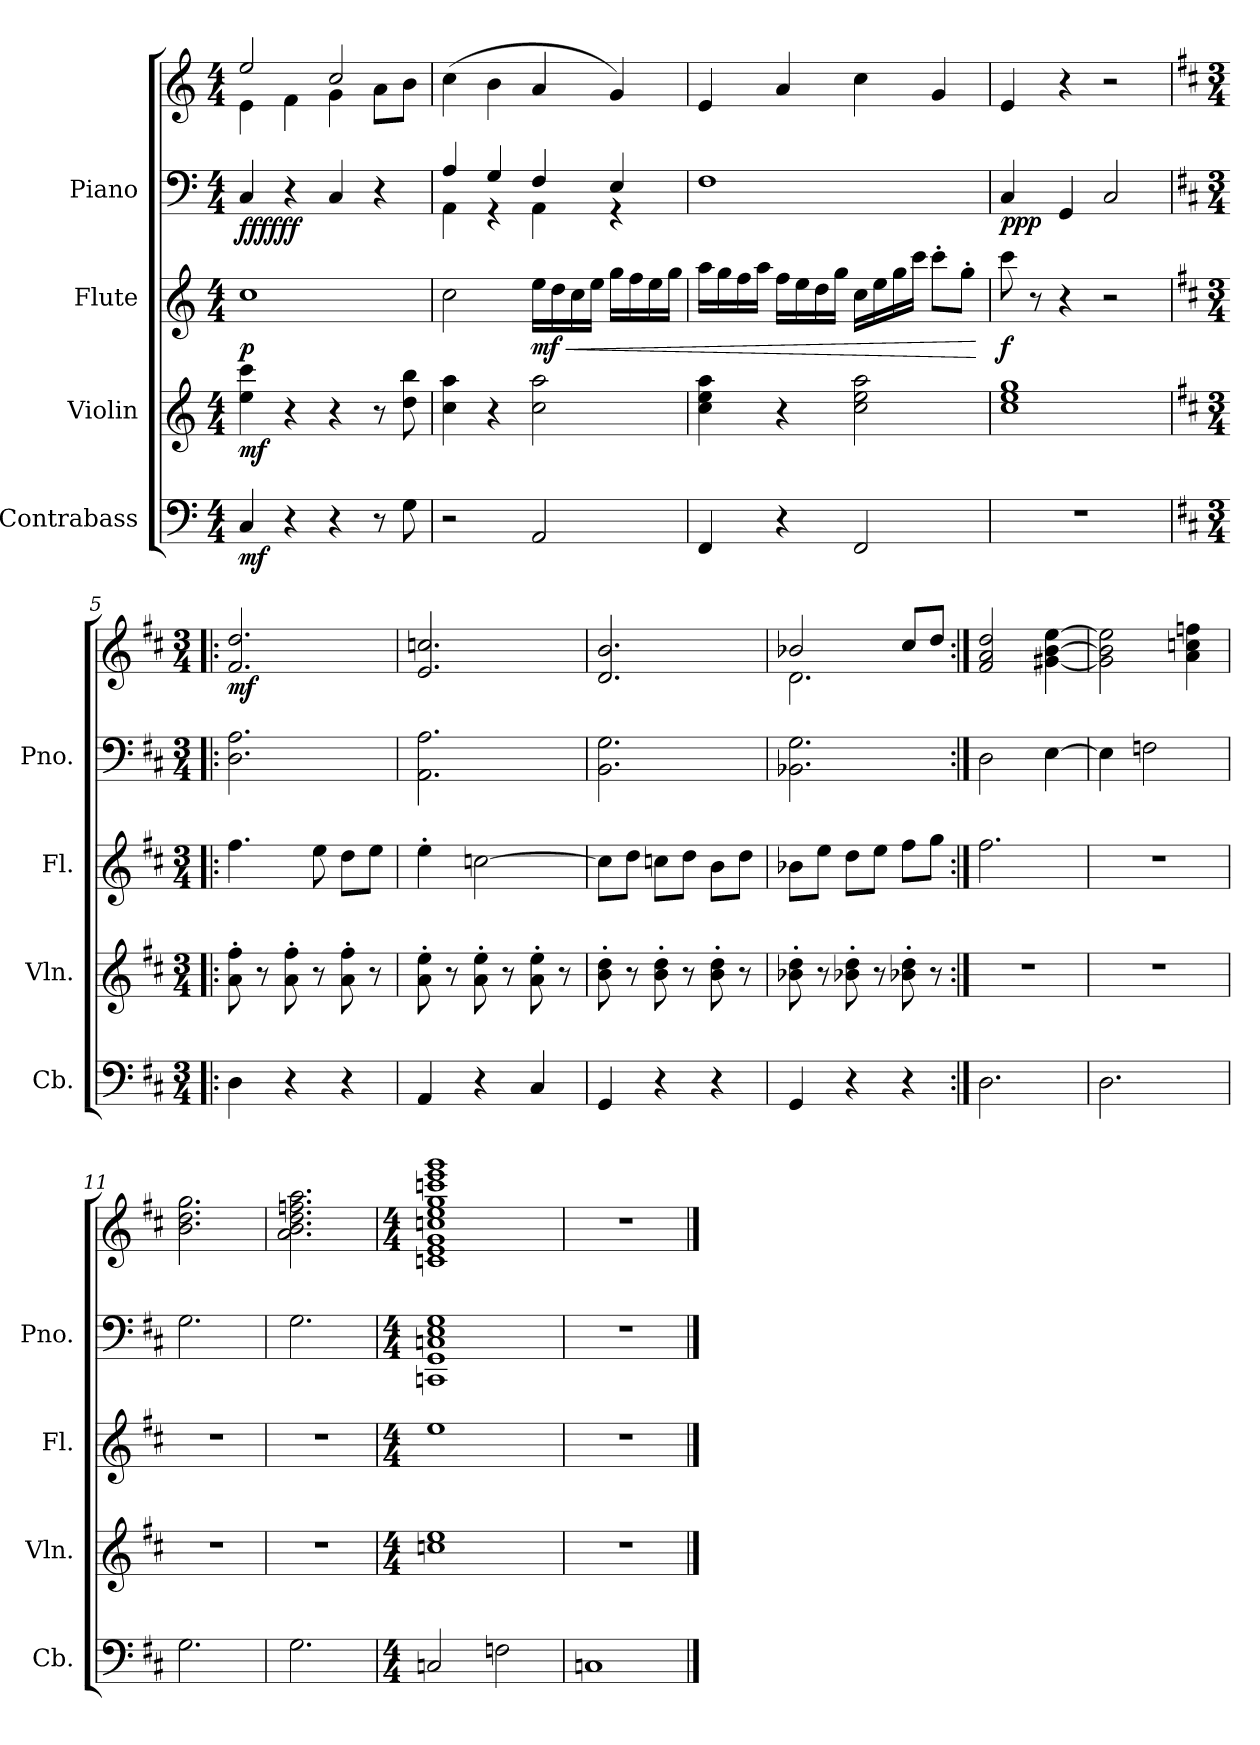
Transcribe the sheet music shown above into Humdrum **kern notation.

**kern	**dynam	**kern	**dynam	**kern	**dynam	**kern	**kern	**dynam
*part4	*part4	*part3	*part3	*part2	*part2	*part1	*part1	*part1
*staff5	*staff5	*staff4	*staff4	*staff3	*staff3	*staff2	*staff1	*staff1/2
*I"Contrabass	*	*I"Violin	*	*I"Flute	*	*I"Piano	*	*
*I'Cb.	*	*I'Vln.	*	*I'Fl.	*	*I'Pno.	*	*
*clefF4	*	*clefG2	*	*clefG2	*	*clefF4	*clefG2	*
*ITrd7c12	*	*	*	*	*	*	*	*
*k[]	*	*k[]	*	*k[]	*	*k[]	*k[]	*
*M4/4	*	*M4/4	*	*M4/4	*	*M4/4	*M4/4	*
*MM100	*	*MM100	*	*MM100	*	*MM100	*MM100	*
=1	=1	=1	=1	=1	=1	=1	=1	=1
*	*	*	*	*	*	*	*^	*
!	!LO:DY:b	!	!LO:DY:b	!	!LO:DY:b	!	!	!	!LO:DY:b=2
!	!	!	!	!	!	!	!	!	!LO:DY:n=1:b=2
!	!	!	!	!	!	!	!	!	!LO:DY:n=2:b
4CC/	mf	4ee\ 4ccc\	mf	1cc	p	4C/	2ee/	4e\	ff ff ff
4r	.	4r	.	.	.	4r	.	4f\	.
4r	.	4r	.	.	.	4C/	2cc/	4g\	.
8r	.	8r	.	.	.	4r	.	8a\L	.
8GG\	.	8dd\ 8bb\	.	.	.	.	.	8b\J	.
*	*	*	*	*	*	*	*v	*v	*
=2	=2	=2	=2	=2	=2	=2	=2	=2
*	*	*	*	*	*	*^	*	*
2r	.	4cc\ 4aa\	.	2cc\	.	4A/	4AA\	(4cc\	.
.	.	4r	.	.	.	4G/	4r	4b\	.
!	!	!	!	!	!LO:HP:b	!	!	!	!
!	!	!	!	!	!LO:DY:n=1:b	!	!	!	!
2AAA/	.	2cc\ 2aa\	.	16ee\LL	< mf	4F/	4AA\	4a/	.
.	.	.	.	16dd\	.	.	.	.	.
.	.	.	.	16cc\	.	.	.	.	.
.	.	.	.	16ee\JJ	.	.	.	.	.
.	.	.	.	16gg\LL	.	4E/	4r	4g/)	.
.	.	.	.	16ff\	.	.	.	.	.
.	.	.	.	16ee\	.	.	.	.	.
.	.	.	.	16gg\JJ	.	.	.	.	.
*	*	*	*	*	*	*v	*v	*	*
=3	=3	=3	=3	=3	=3	=3	=3	=3
4FFF/	.	4cc\ 4ee\ 4aa\	.	16aa\LL	.	1F	4e/	.
.	.	.	.	16gg\	.	.	.	.
.	.	.	.	16ff\	.	.	.	.
.	.	.	.	16aa\JJ	.	.	.	.
4r	.	4r	.	16ff\LL	.	.	4a/	.
.	.	.	.	16ee\	.	.	.	.
.	.	.	.	16dd\	.	.	.	.
.	.	.	.	16gg\JJ	.	.	.	.
2FFF/	.	2cc\ 2ee\ 2aa\	.	16cc\LL	.	.	4cc\	.
.	.	.	.	16ee\	.	.	.	.
.	.	.	.	16gg\	.	.	.	.
.	.	.	.	16ccc\JJ	.	.	.	.
.	.	.	.	8ccc'\L	.	.	4g/	.
.	.	.	.	8gg'\J	.	.	.	.
.	.	.	.	.	[	.	.	.
!!LO:LB:g=z
=4	=4	=4	=4	=4	=4	=4	=4	=4
!	!	!	!	!	!LO:DY:b	!	!	!LO:DY:b=2
!	!	!	!	!	!	!	!	!LO:DY:n=1:b=2
!	!	!	!	!	!	!	!	!LO:DY:n=2:b
1r	.	1cc 1ee 1gg	.	8ccc\	f	4C/	4e/	p p p
.	.	.	.	8r	.	.	.	.
.	.	.	.	4r	.	4GG/	4r	.
.	.	.	.	2r	.	2C/	2r	.
=5!|:	=5!|:	=5!|:	=5!|:	=5!|:	=5!|:	=5!|:	=5!|:	=5!|:
*k[f#c#]	*	*k[f#c#]	*	*k[f#c#]	*	*k[f#c#]	*k[f#c#]	*
*M3/4	*	*M3/4	*	*M3/4	*	*M3/4	*M3/4	*
*	*	*	*	*	*	*	*MM145	*
!	!	!	!	!	!	!	!	!LO:DY:b
4DD\	.	8a\' 8ff#\'	.	4.ff#\	.	2.D\ 2.A\	2.f#/ 2.dd/	mf
.	.	8r	.	.	.	.	.	.
4r	.	8a\' 8ff#\'	.	.	.	.	.	.
.	.	8r	.	8ee\	.	.	.	.
4r	.	8a\' 8ff#\'	.	8dd\L	.	.	.	.
.	.	8r	.	8ee\J	.	.	.	.
=6	=6	=6	=6	=6	=6	=6	=6	=6
4AAA/	.	8a\' 8ee\'	.	4ee'\	.	2.AA\ 2.A\	2.e/ 2.ccn/	.
.	.	8r	.	.	.	.	.	.
4r	.	8a\' 8ee\'	.	[2ccn\	.	.	.	.
.	.	8r	.	.	.	.	.	.
4CC#/	.	8a\' 8ee\'	.	.	.	.	.	.
.	.	8r	.	.	.	.	.	.
=7	=7	=7	=7	=7	=7	=7	=7	=7
4GGG/	.	8b\' 8dd\'	.	8cc\L]	.	2.BB\ 2.G\	2.d/ 2.b/	.
.	.	8r	.	8dd\J	.	.	.	.
4r	.	8b\' 8dd\'	.	8ccn\L	.	.	.	.
.	.	8r	.	8dd\J	.	.	.	.
4r	.	8b\' 8dd\'	.	8b\L	.	.	.	.
.	.	8r	.	8dd\J	.	.	.	.
=8	=8	=8	=8	=8	=8	=8	=8	=8
*	*	*	*	*	*	*	*^	*
4GGG/	.	8b-X\' 8dd\'	.	8b-X\L	.	2.BB-X\ 2.G\	2b-X/	2.d\	.
.	.	8r	.	8ee\J	.	.	.	.	.
4r	.	8b-X\' 8dd\'	.	8dd\L	.	.	.	.	.
.	.	8r	.	8ee\J	.	.	.	.	.
4r	.	8b-X\' 8dd\'	.	8ff#\L	.	.	8cc#/L	.	.
.	.	8r	.	8gg\J	.	.	8dd/J	.	.
*	*	*	*	*	*	*	*v	*v	*
!!LO:PB:g=z
=9:|!	=9:|!	=9:|!	=9:|!	=9:|!	=9:|!	=9:|!	=9:|!	=9:|!
2.DD\	.	2.r	.	2.ff#\	.	2D\	2f#/ 2a/ 2dd/	.
.	.	.	.	.	.	[4E\	[4g#X\ [4b\ [4ee\	.
=10	=10	=10	=10	=10	=10	=10	=10	=10
2.DD\	.	2.r	.	2.r	.	4E\]	2g#\] 2b\] 2ee\]	.
.	.	.	.	.	.	2Fn\	.	.
.	.	.	.	.	.	.	4a\ 4ccn\ 4ffn\	.
=11	=11	=11	=11	=11	=11	=11	=11	=11
2.GG\	.	2.r	.	2.r	.	2.G\	2.b\ 2.dd\ 2.gg\	.
=12	=12	=12	=12	=12	=12	=12	=12	=12
2.GG\	.	2.r	.	2.r	.	2.G\	2.a\ 2.b\ 2.dd\ 2.ffn\ 2.aa\	.
=13	=13	=13	=13	=13	=13	=13	=13	=13
*k[]	*	*k[]	*	*k[]	*	*k[]	*k[]	*
*M4/4	*	*M4/4	*	*M4/4	*	*M4/4	*M4/4	*
2CCn/	.	1ccn 1ee	.	1ee	.	1CCn 1GG 1Cn 1E 1G	1cn 1e 1g 1ccn 1ee 1gg 1cccn 1eee 1ggg	.
2FFn\	.	.	.	.	.	.	.	.
=14	=14	=14	=14	=14	=14	=14	=14	=14
1CCn	.	1r	.	1r	.	1r	1r	.
==	==	==	==	==	==	==	==	==
*-	*-	*-	*-	*-	*-	*-	*-	*-
